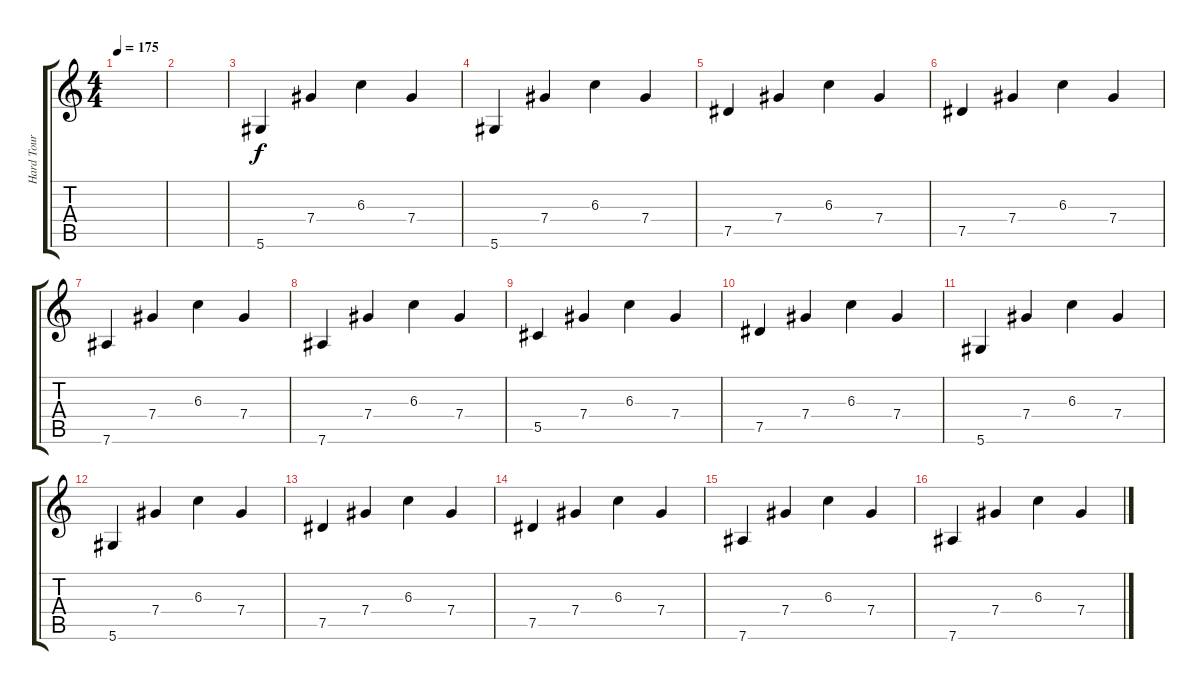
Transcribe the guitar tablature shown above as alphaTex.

\track ("Hard Tour" "Hard Tour") {instrument distortionguitar}
\staff {score tabs}
\tuning (Eb4 Bb3 Gb3 Db3 Ab2 Eb2) {hide}
\ts (4 4)
\tempo 175
\clef g2
\ks c
|
|
5.6.4{instrument electricguitarmuted} 7.4.4 6.3.4 7.4.4 |
5.6.4 7.4.4 6.3.4 7.4.4 |
7.5.4 7.4.4 6.3.4 7.4.4 |
7.5.4 7.4.4 6.3.4 7.4.4 |
7.6.4 7.4.4 6.3.4 7.4.4 |
7.6.4 7.4.4 6.3.4 7.4.4 |
5.5.4 7.4.4 6.3.4 7.4.4 |
7.5.4 7.4.4 6.3.4 7.4.4 |
5.6.4{instrument electricguitarmuted} 7.4.4 6.3.4 7.4.4 |
5.6.4 7.4.4 6.3.4 7.4.4 |
7.5.4 7.4.4 6.3.4 7.4.4 |
7.5.4 7.4.4 6.3.4 7.4.4 |
7.6.4 7.4.4 6.3.4 7.4.4 |
7.6.4 7.4.4 6.3.4 7.4.4
